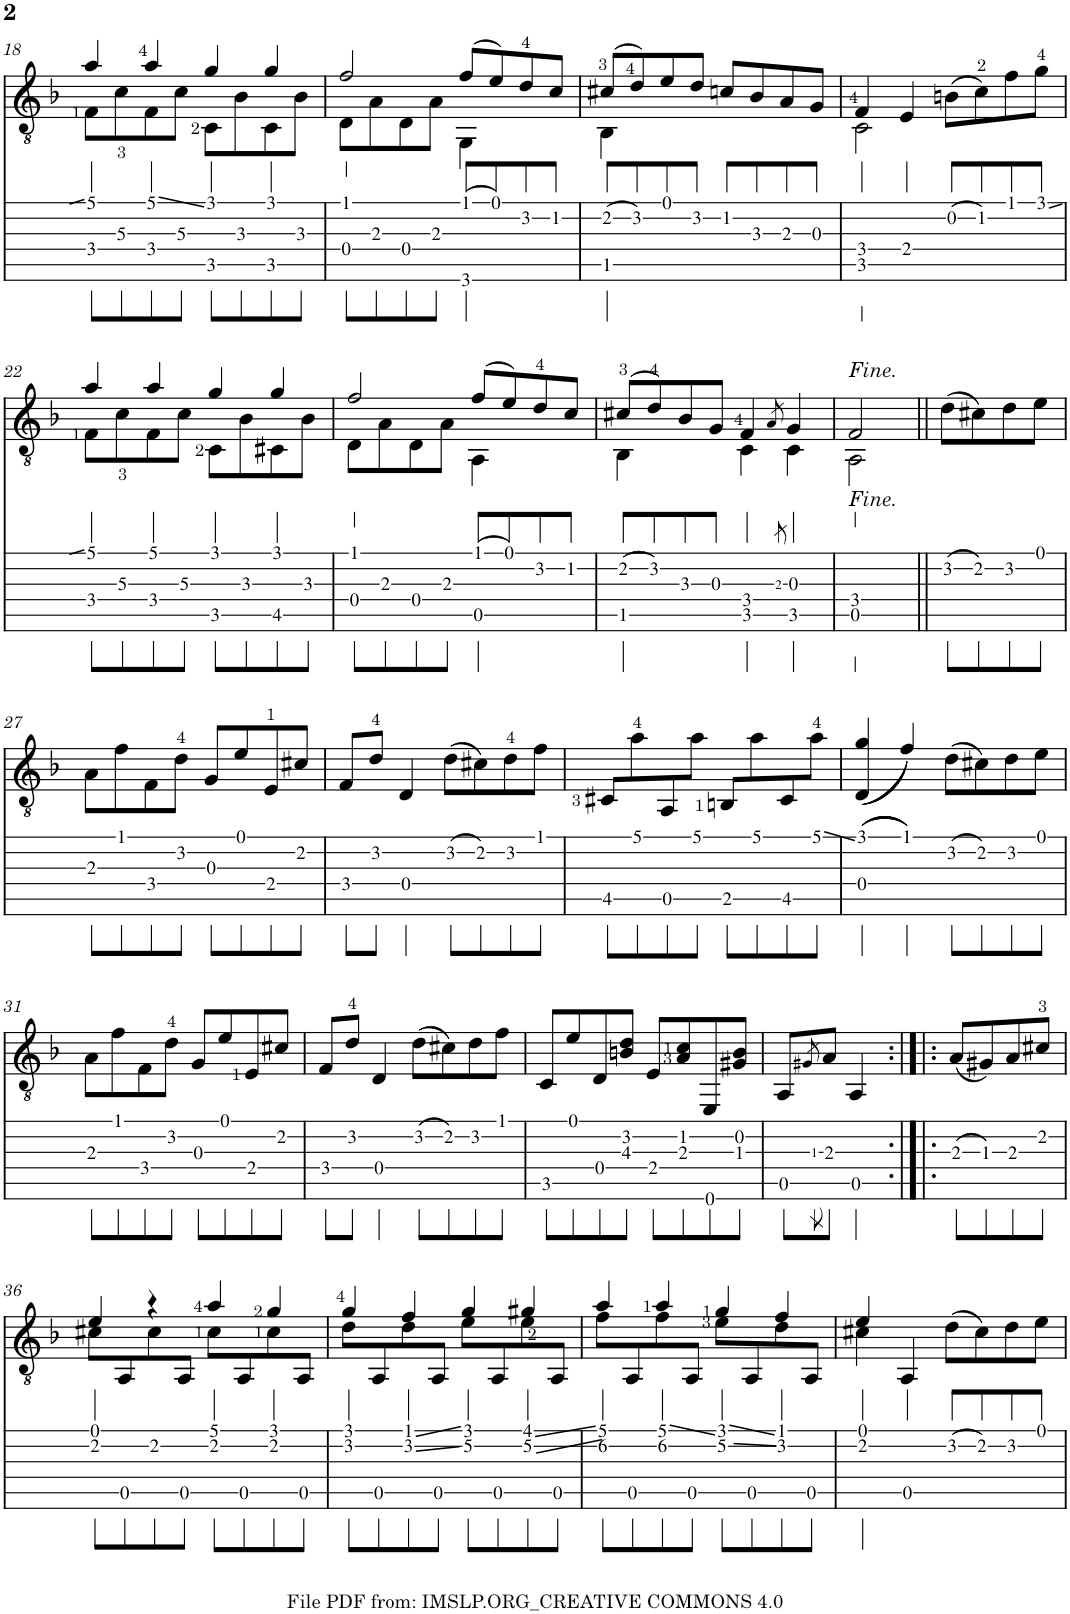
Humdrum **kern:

**kern	**kern
*part2	*part1
*staff2	*staff1
*I"Chitarra classica (Intavolatura)	*I"Classical Guitar
!!LO:PB:g=z
*	*clefGv2
*k[b-]	*k[b-]
*M2/2	*M2/2
*met(c|)	*met(c|)
=18	=18
*^	*^
4a/	8F\L	4a/	8F\L
.	8c\	.	8c\
4a/	8F\	4a/	8F\
.	8c\J	.	8c\J
4g/	8C\L	4g/	8C\L
.	8B-\	.	8B-\
4g/	8C\	4g/	8C\
.	8B-\J	.	8B-\J
=19	=19	=19	=19
2f/	8D\L	2f/	8D\L
.	8A\	.	8A\
.	8D\	.	8D\
.	8A\J	.	8A\J
(8f/L	4GG\	(8f/L	4GG\
8e/)	.	8e/)	.
8d/	4ryy	8d/	4ryy
8c/J	.	8c/J	.
=20	=20	=20	=20
(8c#X/L	4BB-\	(8c#X/L	4BB-\
8d/)	.	8d/)	.
8e/	2.ryy	8e/	2.ryy
8d/J	.	8d/J	.
8cn/L	.	8cn/L	.
8B-/	.	8B-/	.
8A/	.	8A/	.
8G/J	.	8G/J	.
=21	=21	=21	=21
4F/	2C\	4F/	2C\
4E/	.	4E/	.
(8Bn/L	2ryy	(8Bn\L	2ryy
8c/)	.	8c\)	.
8f/	.	8f\	.
8g/J	.	8g\J	.
!!LO:LB:g=z	!!
=22	=22	=22	=22
4a/	8F\L	4a/	8F\L
.	8c\	.	8c\
4a/	8F\	4a/	8F\
.	8c\J	.	8c\J
4g/	8C\L	4g/	8C\L
.	8B-\	.	8B-\
4g/	8C#X\	4g/	8C#X\
.	8B-\J	.	8B-\J
=23	=23	=23	=23
2f/	8D\L	2f/	8D\L
.	8A\	.	8A\
.	8D\	.	8D\
.	8A\J	.	8A\J
(8f/L	4AA\	(8f/L	4AA\
8e/)	.	8e/)	.
8d/	4ryy	8d/	4ryy
8c/J	.	8c/J	.
=24	=24	=24	=24
(8c#X/L	4BB-\	(8c#X/L	4BB-\
8d/)	.	8d/)	.
8B-/	4ryy	8B-/	4ryy
8G/J	.	8G/J	.
4F/	4C\	4F/	4C\
8qA/	.	8qA/	.
4G/	4C\	4G/	4C\
=25	=25	=25	=25
2F/	2AA\	2F/	2AA\
*v	*v	*	*
*	*v	*v
=26||	=26||
(8d\L	(8d\L
8c#X\)	8c#X\)
8d\	8d\
8e\J	8e\J
!!LO:LB:g=z
=27	=27
8A\L	8A\L
8f\	8f\
8F\	8F\
8d\J	8d\J
8G\L	8G/L
8e\	8e/
8E\	8E/
8c#X\J	8c#X/J
=28	=28
8F\L	8F/L
8d\J	8d/J
4D\	4D/
(8d\L	(8d\L
8c#X\)	8c#X\)
8d\	8d\
8f\J	8f\J
=29	=29
8C#X\L	8C#X/L
8a\	8a\
8AA\	8AA/
8a\J	8a\J
8BBn\L	8BBn/L
8a\	8a\
8C#\	8C#/
8a\J	8a\J
=30	=30
((4D\ 4g\	((4D/ 4g/
4f\))	4f/))
(8d\L	(8d\L
8c#X\)	8c#X\)
8d\	8d\
8e\J	8e\J
!!LO:LB:g=z
=31	=31
8A\L	8A\L
8f\	8f\
8F\	8F\
8d\J	8d\J
8G\L	8G/L
8e\	8e/
8E\	8E/
8c#X\J	8c#X/J
=32	=32
8F\L	8F/L
8d\J	8d/J
4D\	4D/
(8d\L	(8d\L
8c#X\)	8c#X\)
8d\	8d\
8f\J	8f\J
=33	=33
8C\L	8C/L
8e\	8e/
8D\	8D/
8Bn\ 8d\J	8Bn/ 8d/J
8E\L	8E/L
8A\ 8c\	8A/ 8c/
8EE\	8EE/
8G#X\ 8B\J	8G#X/ 8B/J
=34	=34
8AA\L	8AA/L
8qG#X\	8qG#X/
8A\J	8A/J
4AA\	4AA/
=35:|!|:	=35:|!|:
(8A\L	(8A/L
8G#X\)	8G#X/)
8A\	8A/
8c#X\J	8c#X/J
!!LO:LB:g=z
=36	=36
*^	*^
4e/	8c#\L	4e/	8c#X\L
.	8AA\	.	8AA/
4r	8c#\	4r	8c#\
.	8AA\J	.	8AA/J
4a/	8c#\L	4a/	8c#\L
.	8AA\	.	8AA/
4g/	8c#\	4g/	8c#\
.	8AA\J	.	8AA/J
=37	=37	=37	=37
4g/	8d\L	4g/	8d\L
.	8AA\	.	8AA/
4f/	8d\	4f/	8d\
.	8AA\J	.	8AA/J
4g/	8e\L	4g/	8e\L
.	8AA\	.	8AA/
4g#X/	8e\	4g#X/	8e\
.	8AA\J	.	8AA/J
=38	=38	=38	=38
4a/	8f\L	4a/	8f\L
.	8AA\	.	8AA/
4a/	8f\	4a/	8f\
.	8AA\J	.	8AA/J
4g/	8e\L	4g/	8e\L
.	8AA\	.	8AA/
4f/	8d\	4f/	8d\
.	8AA\J	.	8AA/J
=39	=39	=39	=39
4e/	4c#X\	4e/	4c#X\
4AA/	2.ryy	4AA/	2.ryy
(8d/L	.	(8d\L	.
8c#/)	.	8c#\)	.
8d/	.	8d\	.
8e/J	.	8e\J	.
*v	*v	*	*
*	*v	*v
=	=
*-	*-
